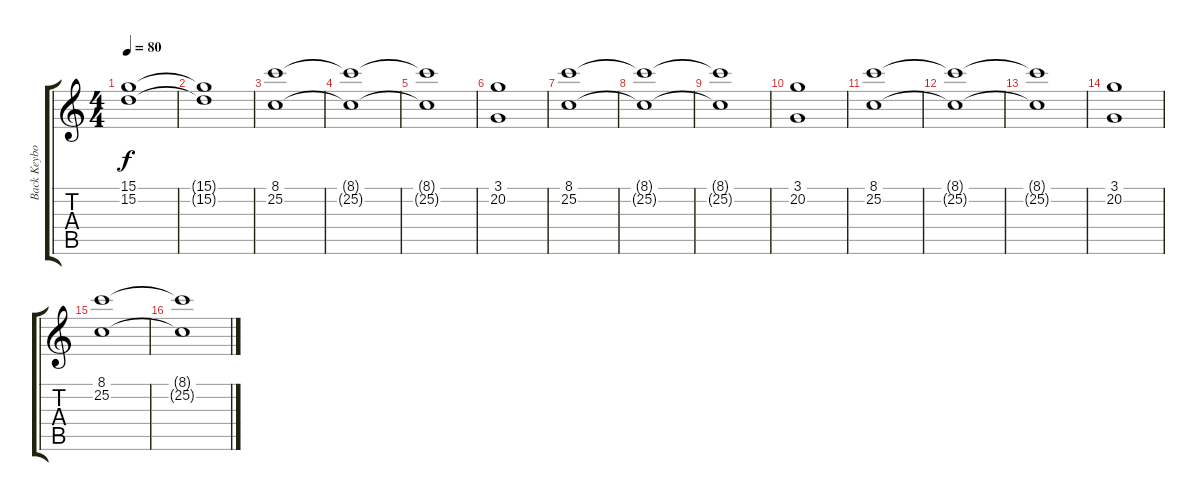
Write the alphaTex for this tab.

\track ("Back Keyboard" "Back Keybo") {instrument stringensemble2}
\staff {score tabs}
\tuning (E4 B3 G3 D3 A2 E2) {hide}
\ts (4 4)
\tempo 80
\clef g2
\ks c
(15.1 15.2).1{dy f} |
(15.1{t} 15.2{t}).1 |
(8.1 25.2).1{volume 9} |
(8.1{t} 25.2{t}).1 |
(8.1{t} 25.2{t}).1 |
(3.1 20.2).1 |
(8.1 25.2).1 |
(8.1{t} 25.2{t}).1 |
(8.1{t} 25.2{t}).1 |
(3.1 20.2).1 |
(8.1 25.2).1 |
(8.1{t} 25.2{t}).1 |
(8.1{t} 25.2{t}).1 |
(3.1 20.2).1 |
(8.1 25.2).1 |
(8.1{t} 25.2{t}).1
